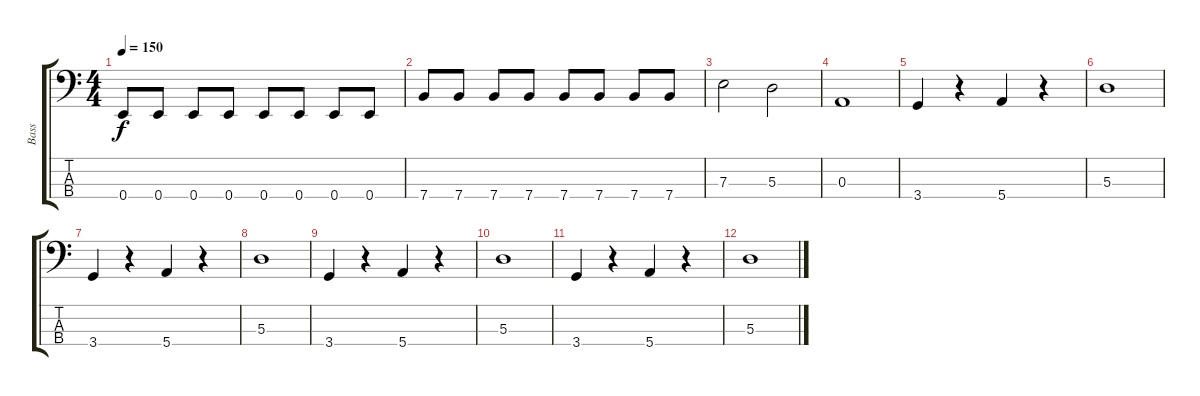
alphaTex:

\track ("Bass" "Bass") {instrument electricbassfinger}
\staff {score tabs}
\tuning (G2 D2 A1 E1) {hide}
\ts (4 4)
\tempo 150
\clef f4
\ks c
0.4.8{dy f} 0.4.8 0.4.8 0.4.8 0.4.8 0.4.8 0.4.8 0.4.8 |
7.4.8 7.4.8 7.4.8 7.4.8 7.4.8 7.4.8 7.4.8 7.4.8 |
7.3.2 5.3.2 |
0.3.1 |
3.4.4 r.4 5.4.4 r.4 |
5.3.1 |
3.4.4 r.4 5.4.4 r.4 |
5.3.1 |
3.4.4 r.4 5.4.4 r.4 |
5.3.1 |
3.4.4 r.4 5.4.4 r.4 |
5.3.1
